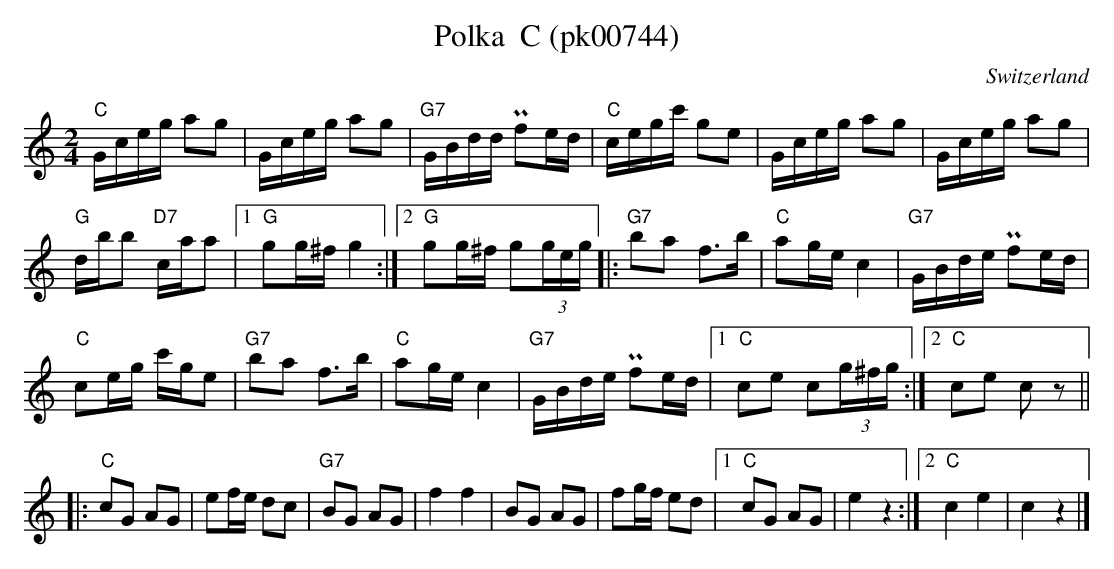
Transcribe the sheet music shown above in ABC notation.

X:1
T: Polka  C (pk00744)
O:Switzerland
M:2/4
L:1/16
K:C major
"C"Gceg a2g2 | Gceg a2g2 | "G7"GBdd Pf2ed | "C"cegc' g2e2 | Gceg a2g2 | Gceg a2g2 |
"G"dbb2 "D7"caa2 |1 "G"g2g^f g4 :|2 "G"g2g^f g2(3geg |: "G7"b2a2 f3b | "C"a2gec4 | "G7"GBde Pf2ed |
"C"c2eg c'ge2 | "G7"b2a2 f3b | "C"a2gec4 | "G7"GBde Pf2ed |1 "C"c2e2 c2(3g^fg :|2 "C"c2e2 c2z2 ||
|: "C"c2G2 A2G2 | e2fe d2c2 | "G7"B2G2 A2G2 | f4f4 | B2G2 A2G2 | f2gf e2d2 |1 "C"c2G2 A2G2 | e4z4 :|2 "C"c4e4 | c4z4 |]
